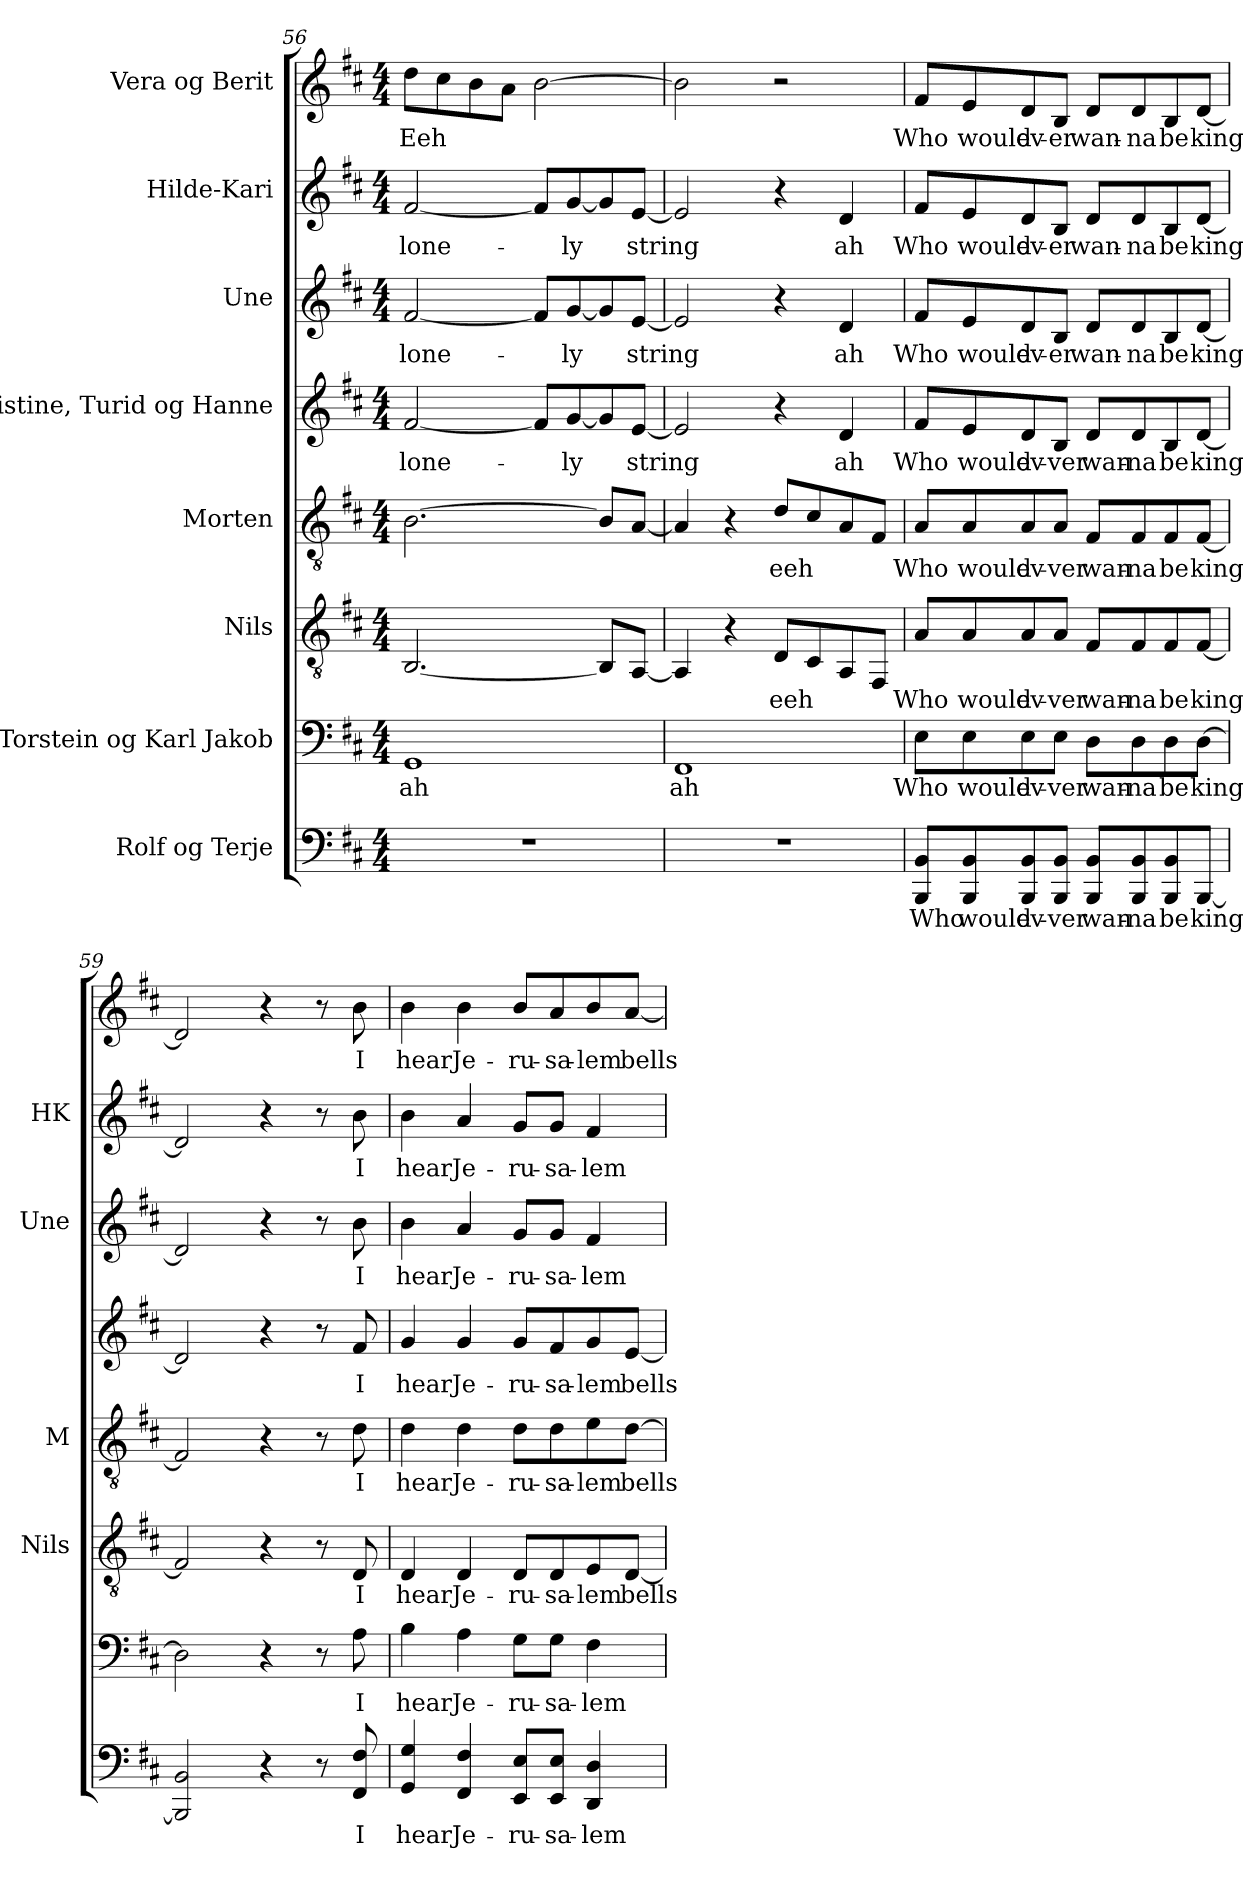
**kern	**text	**kern	**text	**kern	**text	**kern	**text	**kern	**text	**kern	**text	**kern	**text	**kern	**text
*part8	*part8	*part7	*part7	*part6	*part6	*part5	*part5	*part4	*part4	*part3	*part3	*part2	*part2	*part1	*part1
*staff8	*staff8	*staff7	*staff7	*staff6	*staff6	*staff5	*staff5	*staff4	*staff4	*staff3	*staff3	*staff2	*staff2	*staff1	*staff1
*I"Rolf og Terje	*	*I"Torstein og Karl Jakob	*	*I"Nils	*	*I"Morten	*	*I"Kristine, Turid og Hanne	*	*I"Une	*	*I"Hilde-Kari	*	*I"Vera og Berit	*
*	*	*	*	*I'Nils	*	*I'M	*	*	*	*I'Une	*	*I'HK	*	*	*
!!LO:PB:g=z
*clefF4	*	*clefF4	*	*clefGv2	*	*clefGv2	*	*clefG2	*	*clefG2	*	*clefG2	*	*clefG2	*
*k[f#c#]	*	*k[f#c#]	*	*k[f#c#]	*	*k[f#c#]	*	*k[f#c#]	*	*k[f#c#]	*	*k[f#c#]	*	*k[f#c#]	*
*M4/4	*	*M4/4	*	*M4/4	*	*M4/4	*	*M4/4	*	*M4/4	*	*M4/4	*	*M4/4	*
=56	=56	=56	=56	=56	=56	=56	=56	=56	=56	=56	=56	=56	=56	=56	=56
!	!	!	!LO:LY:b	!	!	!	!	!	!LO:LY:b	!	!LO:LY:b	!	!LO:LY:b	!	!LO:LY:b
1r	.	1GG	ah	[2.BB/	.	[2.B\	.	[2f#/	lone-	[2f#/	lone-	[2f#/	lone-	8dd\L	Eeh
.	.	.	.	.	.	.	.	.	.	.	.	.	.	8cc#\	.
.	.	.	.	.	.	.	.	.	.	.	.	.	.	8b\	.
.	.	.	.	.	.	.	.	.	.	.	.	.	.	8a\J	.
.	.	.	.	.	.	.	.	8f#/L]	.	8f#/L]	.	8f#/L]	.	[2b\	.
!	!	!	!	!	!	!	!	!	!LO:LY:b	!	!LO:LY:b	!	!LO:LY:b	!	!
.	.	.	.	.	.	.	.	[8g/	-ly	[8g/	-ly	[8g/	-ly	.	.
.	.	.	.	8BB/L]	.	8B/L]	.	8g/]	.	8g/]	.	8g/]	.	.	.
!	!	!	!	!	!	!	!	!	!LO:LY:b	!	!LO:LY:b	!	!LO:LY:b	!	!
.	.	.	.	[8AA/J	.	[8A/J	.	[8e/J	string	[8e/J	string	[8e/J	string	.	.
=57	=57	=57	=57	=57	=57	=57	=57	=57	=57	=57	=57	=57	=57	=57	=57
!	!	!	!LO:LY:b	!	!	!	!	!	!	!	!	!	!	!	!
1r	.	1FF#	ah	4AA/]	.	4A/]	.	2e/]	.	2e/]	.	2e/]	.	2b\]	.
.	.	.	.	4r	.	4r	.	.	.	.	.	.	.	.	.
!	!	!	!	!	!LO:LY:b	!	!LO:LY:b	!	!	!	!	!	!	!	!
.	.	.	.	8D/L	eeh	8d/L	eeh	4r	.	4r	.	4r	.	2r	.
.	.	.	.	8C#/	.	8c#/	.	.	.	.	.	.	.	.	.
!	!	!	!	!	!	!	!	!	!LO:LY:b	!	!LO:LY:b	!	!LO:LY:b	!	!
.	.	.	.	8AA/	.	8A/	.	4d/	ah	4d/	ah	4d/	ah	.	.
.	.	.	.	8FF#/J	.	8F#/J	.	.	.	.	.	.	.	.	.
=58	=58	=58	=58	=58	=58	=58	=58	=58	=58	=58	=58	=58	=58	=58	=58
!	!LO:LY:b	!	!LO:LY:b	!	!LO:LY:b	!	!LO:LY:b	!	!LO:LY:b	!	!LO:LY:b	!	!LO:LY:b	!	!LO:LY:b
8BBB/ 8BB/L	Who	8E\L	Who	8A/L	Who	8A/L	Who	8f#/L	Who	8f#/L	Who	8f#/L	Who	8f#/L	Who
!	!LO:LY:b	!	!LO:LY:b	!	!LO:LY:b	!	!LO:LY:b	!	!LO:LY:b	!	!LO:LY:b	!	!LO:LY:b	!	!LO:LY:b
8BBB/ 8BB/	would	8E\	would	8A/	would	8A/	would	8e/	would	8e/	would	8e/	would	8e/	would
!	!LO:LY:b	!	!LO:LY:b	!	!LO:LY:b	!	!LO:LY:b	!	!LO:LY:b	!	!LO:LY:b	!	!LO:LY:b	!	!LO:LY:b
8BBB/ 8BB/	ev-	8E\	ev-	8A/	ev-	8A/	ev-	8d/	ev-	8d/	ev-	8d/	ev-	8d/	ev-
!	!LO:LY:b	!	!LO:LY:b	!	!LO:LY:b	!	!LO:LY:b	!	!LO:LY:b	!	!LO:LY:b	!	!LO:LY:b	!	!LO:LY:b
8BBB/ 8BB/J	-ver	8E\J	-ver	8A/J	-ver	8A/J	-ver	8B/J	-ver	8B/J	-er	8B/J	-er	8B/J	-er
!	!LO:LY:b	!	!LO:LY:b	!	!LO:LY:b	!	!LO:LY:b	!	!LO:LY:b	!	!LO:LY:b	!	!LO:LY:b	!	!LO:LY:b
8BBB/ 8BB/L	wan-	8D\L	wan-	8F#/L	wan-	8F#/L	wan-	8d/L	wan-	8d/L	wan-	8d/L	wan-	8d/L	wan-
!	!LO:LY:b	!	!LO:LY:b	!	!LO:LY:b	!	!LO:LY:b	!	!LO:LY:b	!	!LO:LY:b	!	!LO:LY:b	!	!LO:LY:b
8BBB/ 8BB/	-na	8D\	-na	8F#/	-na	8F#/	-na	8d/	-na	8d/	-na	8d/	-na	8d/	-na
!	!LO:LY:b	!	!LO:LY:b	!	!LO:LY:b	!	!LO:LY:b	!	!LO:LY:b	!	!LO:LY:b	!	!LO:LY:b	!	!LO:LY:b
8BBB/ 8BB/	be	8D\	be	8F#/	be	8F#/	be	8B/	be	8B/	be	8B/	be	8B/	be
!	!LO:LY:b	!	!LO:LY:b	!	!LO:LY:b	!	!LO:LY:b	!	!LO:LY:b	!	!LO:LY:b	!	!LO:LY:b	!	!LO:LY:b
[8BBB/J	king	[8D\J	king	[8F#/J	king	[8F#/J	king	[8d/J	king	[8d/J	king	[8d/J	king	[8d/J	king
=59	=59	=59	=59	=59	=59	=59	=59	=59	=59	=59	=59	=59	=59	=59	=59
2BBB/] 2BB/	.	2D\]	.	2F#/]	.	2F#/]	.	2d/]	.	2d/]	.	2d/]	.	2d/]	.
4r	.	4r	.	4r	.	4r	.	4r	.	4r	.	4r	.	4r	.
8r	.	8r	.	8r	.	8r	.	8r	.	8r	.	8r	.	8r	.
!	!LO:LY:b	!	!LO:LY:b	!	!LO:LY:b	!	!LO:LY:b	!	!LO:LY:b	!	!LO:LY:b	!	!LO:LY:b	!	!LO:LY:b
8FF#/ 8F#/	I	8A\	I	8D/	I	8d\	I	8f#/	I	8b\	I	8b\	I	8b\	I
!!LO:PB:g=z
=60	=60	=60	=60	=60	=60	=60	=60	=60	=60	=60	=60	=60	=60	=60	=60
!	!LO:LY:b	!	!LO:LY:b	!	!LO:LY:b	!	!LO:LY:b	!	!LO:LY:b	!	!LO:LY:b	!	!LO:LY:b	!	!LO:LY:b
4GG/ 4G/	hear	4B\	hear	4D/	hear	4d\	hear	4g/	hear	4b\	hear	4b\	hear	4b\	hear
!	!LO:LY:b	!	!LO:LY:b	!	!LO:LY:b	!	!LO:LY:b	!	!LO:LY:b	!	!LO:LY:b	!	!LO:LY:b	!	!LO:LY:b
4FF#/ 4F#/	Je-	4A\	Je-	4D/	Je-	4d\	Je-	4g/	Je-	4a/	Je-	4a/	Je-	4b\	Je-
!	!LO:LY:b	!	!LO:LY:b	!	!LO:LY:b	!	!LO:LY:b	!	!LO:LY:b	!	!LO:LY:b	!	!LO:LY:b	!	!LO:LY:b
8EE/ 8E/L	-ru-	8G\L	-ru-	8D/L	-ru-	8d\L	-ru-	8g/L	-ru-	8g/L	-ru-	8g/L	-ru-	8b/L	-ru-
!	!LO:LY:b	!	!LO:LY:b	!	!LO:LY:b	!	!LO:LY:b	!	!LO:LY:b	!	!LO:LY:b	!	!LO:LY:b	!	!LO:LY:b
8EE/ 8E/J	-sa-	8G\J	-sa-	8D/	-sa-	8d\	-sa-	8f#/	-sa-	8g/J	-sa-	8g/J	-sa-	8a/	-sa-
!	!LO:LY:b	!	!LO:LY:b	!	!LO:LY:b	!	!LO:LY:b	!	!LO:LY:b	!	!LO:LY:b	!	!LO:LY:b	!	!LO:LY:b
4DD/ 4D/	-lem	4F#\	-lem	8E/	-lem	8e\	-lem	8g/	-lem	4f#/	-lem	4f#/	-lem	8b/	-lem
!	!	!	!	!	!LO:LY:b	!	!LO:LY:b	!	!LO:LY:b	!	!	!	!	!	!LO:LY:b
.	.	.	.	[8D/J	bells	[8d\J	bells	[8e/J	bells	.	.	.	.	[8a/J	bells
=	=	=	=	=	=	=	=	=	=	=	=	=	=	=	=
*-	*-	*-	*-	*-	*-	*-	*-	*-	*-	*-	*-	*-	*-	*-	*-
